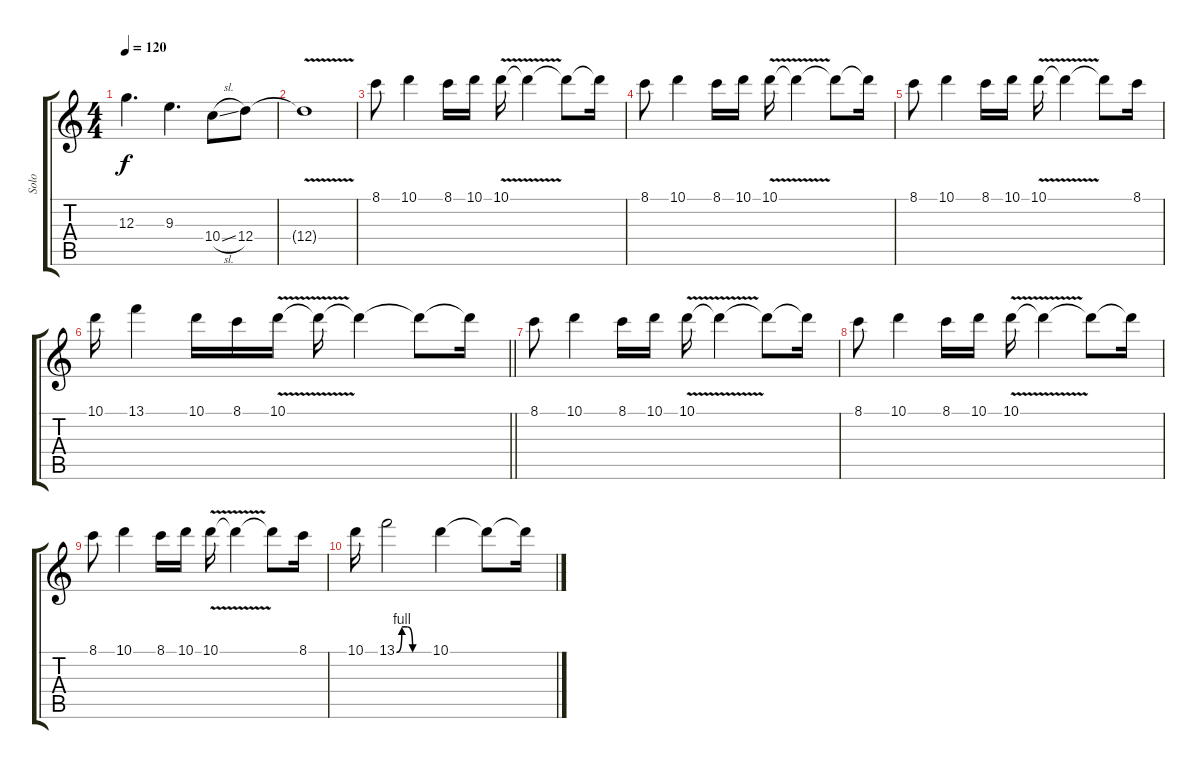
\track ("Solo" "Solo") {instrument distortionguitar}
\staff {score tabs}
\tuning (E4 B3 G3 D3 A2 E2) {hide}
\ts (4 4)
\tempo 120
\clef g2
\ks c
12.3.4{d dy f} 9.3.4{d} 10.4{sl}.8 12.4.8 |
12.4{v t}.1 |
8.1.8 10.1.4 8.1.16 10.1.16 10.1{v}.16 10.1{t}.4 10.1{t}.8 10.1{t}.16 |
8.1.8 10.1.4 8.1.16 10.1.16 10.1{v}.16 10.1{t}.4 10.1{t}.8 10.1{t}.16 |
8.1.8 10.1.4 8.1.16 10.1.16 10.1{v}.16 10.1{t}.4 10.1{t}.8 8.1.16 |
\barLineRight lightlight
10.1.16 13.1.4 10.1.16 8.1.16 10.1{v}.16 10.1{t}.16 10.1{t}.4 10.1{t}.8 10.1{t}.16 |
8.1.8{volume 0} 10.1.4 8.1.16 10.1.16 10.1{v}.16 10.1{t}.4 10.1{t}.8 10.1{t}.16 |
8.1.8 10.1.4 8.1.16 10.1.16 10.1{v}.16 10.1{t}.4 10.1{t}.8 10.1{t}.16 |
8.1.8 10.1.4 8.1.16 10.1.16 10.1{v}.16 10.1{t}.4 10.1{t}.8 8.1.16 |
10.1.16 13.1{be (custom 0 0 10 4 20 4 30 0 60 0)}.2 10.1.4 10.1{t}.8 10.1{t}.16
